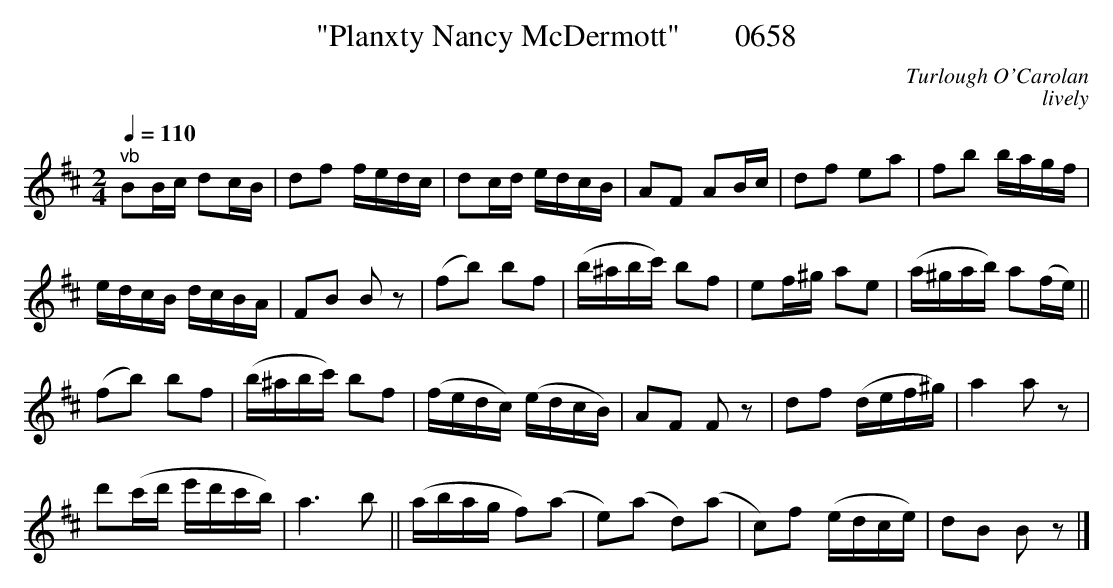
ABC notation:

X:1
T:"Planxty Nancy McDermott"       0658
C:Turlough O'Carolan
C:lively
Q:1/4=110
M:2/4
L:1/16
K:D
"^vb"B2Bc d2cB|d2f2 fedc|d2cd edcB|A2F2 A2Bc|d2f2 e2a2|f2b2 bagf|
edcB dcBA|F2B2 B2 z2|(f2b2) b2f2|(b^abc') b2f2|e2f^g a2e2|(a^gab) a2(fe)||
(f2b2) b2f2|(b^abc') b2f2|(fedc) (edcB)|A2F2 F2 z2|d2f2 (def^g)|a4a2 z2|
d'2(c'd' e'd'c'b)|a6b2||(abag f2)(a2|e2)(a2 d2)(a2|c2)f2 (edce)|d2B2 B2 z2|]
